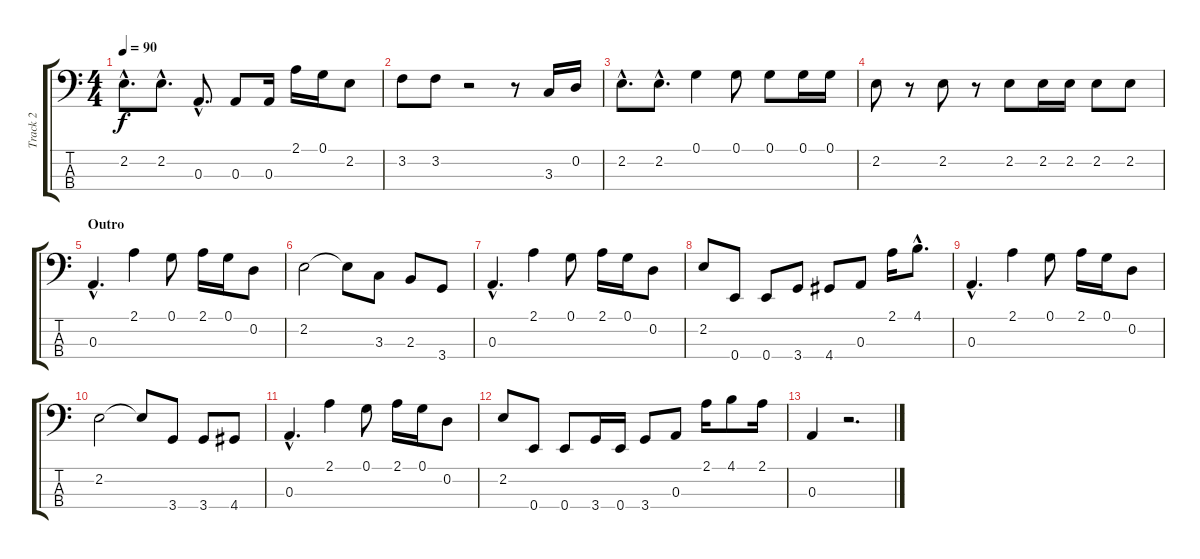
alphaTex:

\track ("Track 2" "Track 2") {instrument electricbassfinger}
\staff {score tabs}
\tuning (G2 D2 A1 E1) {hide}
\ts (4 4)
\tempo 90
\clef f4
\ks c
2.2{hac}.8{d dy f} 2.2{hac}.8{d} 0.3{hac}.8{d} 0.3.8 0.3.16 2.1.16 0.1.16 2.2.8 |
3.2.8 3.2.8 r.2 r.8 3.3.16 0.2.16 |
2.2{hac}.8{d} 2.2{hac}.8{d} 0.1.4 0.1.8 0.1.8 0.1.16 0.1.16 |
2.2.8 r.8 2.2.8 r.8 2.2.8 2.2.16 2.2.16 2.2.8 2.2.8 |
\section ("" "Outro")
0.3{hac}.4{d} 2.1.4 0.1.8 2.1.16 0.1.16 0.2.8 |
2.2.2 2.2{t}.8 3.3.8 2.3.8 3.4.8 |
0.3{hac}.4{d} 2.1.4 0.1.8 2.1.16 0.1.16 0.2.8 |
2.2.8 0.4.8 0.4.8 3.4.8 4.4.8 0.3.8 2.1.16 4.1{hac}.8{d} |
0.3{hac}.4{d} 2.1.4 0.1.8 2.1.16 0.1.16 0.2.8 |
2.2.2 2.2{t}.8 3.4.8 3.4.8 4.4.8 |
0.3{hac}.4{d} 2.1.4 0.1.8 2.1.16 0.1.16 0.2.8 |
2.2.8 0.4.8 0.4.8 3.4.16 0.4.16 3.4.8 0.3.8 2.1.16 4.1.8 2.1.16 |
0.3.4 r.2{d}
